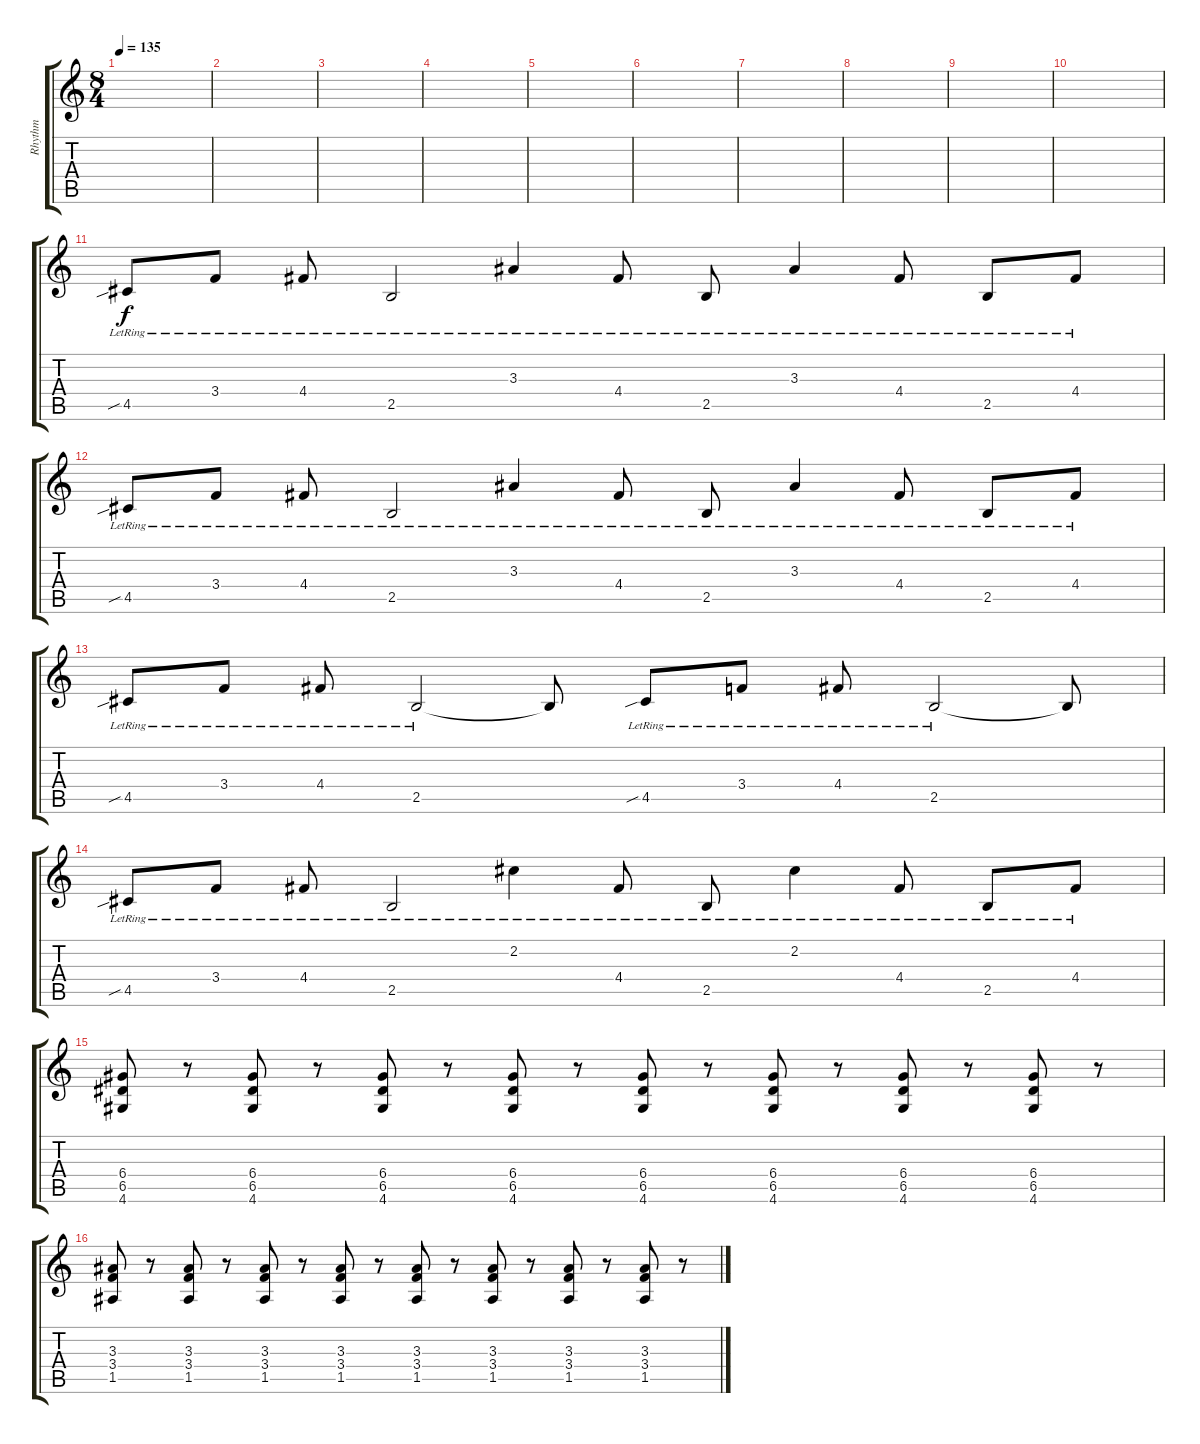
\track ("Rhythm" "Rhythm") {instrument electricguitarclean}
\staff {score tabs}
\tuning (E4 B3 G3 D3 A2 E2) {hide}
\ts (8 4)
\tempo 135
\clef g2
\ks c
|
|
|
|
|
|
|
|
|
|
4.5{sib lr}.8 3.4{lr}.8 4.4{lr}.8 2.5{lr}.2 3.3{lr}.4 4.4{lr}.8 2.5{lr}.8 3.3{lr}.4 4.4{lr}.8 2.5{lr}.8 4.4{lr}.8 |
4.5{sib lr}.8 3.4{lr}.8 4.4{lr}.8 2.5{lr}.2 3.3{lr}.4 4.4{lr}.8 2.5{lr}.8 3.3{lr}.4 4.4{lr}.8 2.5{lr}.8 4.4{lr}.8 |
4.5{sib lr}.8 3.4{lr}.8 4.4{lr}.8 2.5{lr}.2 2.5{t}.8 4.5{sib lr}.8 3.4{lr}.8 4.4{lr}.8 2.5{lr}.2 2.5{t}.8 |
4.5{sib lr}.8 3.4{lr}.8 4.4{lr}.8 2.5{lr}.2 2.2{lr}.4 4.4{lr}.8 2.5{lr}.8 2.2{lr}.4 4.4{lr}.8 2.5{lr}.8 4.4{lr}.8 |
(6.4 6.5 4.6).8 r.8 (6.4 6.5 4.6).8 r.8 (6.4 6.5 4.6).8 r.8 (6.4 6.5 4.6).8 r.8 (6.4 6.5 4.6).8 r.8 (6.4 6.5 4.6).8 r.8 (6.4 6.5 4.6).8 r.8 (6.4 6.5 4.6).8 r.8 |
(3.3 3.4 1.5).8 r.8 (3.3 3.4 1.5).8 r.8 (3.3 3.4 1.5).8 r.8 (3.3 3.4 1.5).8 r.8 (3.3 3.4 1.5).8 r.8 (3.3 3.4 1.5).8 r.8 (3.3 3.4 1.5).8 r.8 (3.3 3.4 1.5).8 r.8
